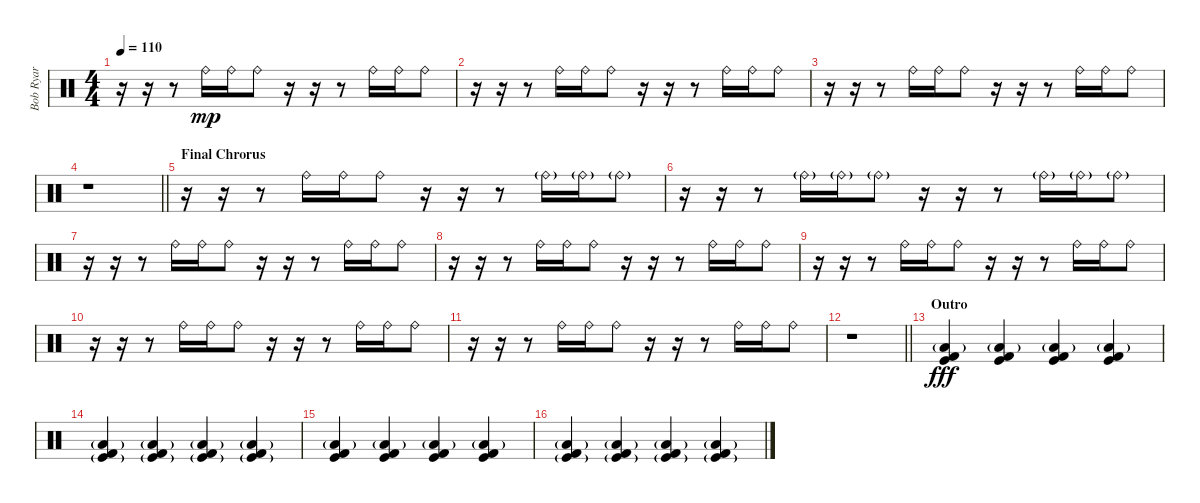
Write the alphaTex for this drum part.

\track ("Bob Ryar " "Bob Ryar ") {instrument percussion}
\staff {score}
\articulation defaults
\ts (4 4)
\tempo 110
\clef neutral
\ks c
r.16{dy pp} r.16 r.8 "Ride (bell)".16{dy mp} "Ride (bell)".16 "Ride (bell)".8 r.16 r.16 r.8 "Ride (bell)".16 "Ride (bell)".16 "Ride (bell)".8 |
r.16 r.16 r.8 "Ride (bell)".16 "Ride (bell)".16 "Ride (bell)".8 r.16 r.16 r.8 "Ride (bell)".16 "Ride (bell)".16 "Ride (bell)".8 |
r.16 r.16 r.8 "Ride (bell)".16 "Ride (bell)".16 "Ride (bell)".8 r.16 r.16 r.8 "Ride (bell)".16 "Ride (bell)".16 "Ride (bell)".8 |
\barLineRight lightlight
r.1 |
\section ("" "Final Chrorus")
r.16 r.16 r.8 "Ride (bell)".16 "Ride (bell)".16 "Ride (bell)".8 r.16 r.16 r.8 "Ride (bell)"{g}.16 "Ride (bell)"{g}.16 "Ride (bell)"{g}.8 |
r.16 r.16 r.8 "Ride (bell)"{g}.16 "Ride (bell)"{g}.16 "Ride (bell)"{g}.8 r.16 r.16 r.8 "Ride (bell)"{g}.16 "Ride (bell)"{g}.16 "Ride (bell)"{g}.8 |
r.16 r.16 r.8 "Ride (bell)".16 "Ride (bell)".16 "Ride (bell)".8 r.16 r.16 r.8 "Ride (bell)".16 "Ride (bell)".16 "Ride (bell)".8 |
r.16 r.16 r.8 "Ride (bell)".16 "Ride (bell)".16 "Ride (bell)".8 r.16 r.16 r.8 "Ride (bell)".16 "Ride (bell)".16 "Ride (bell)".8 |
r.16 r.16 r.8 "Ride (bell)".16 "Ride (bell)".16 "Ride (bell)".8 r.16 r.16 r.8 "Ride (bell)".16 "Ride (bell)".16 "Ride (bell)".8 |
r.16 r.16 r.8 "Ride (bell)".16 "Ride (bell)".16 "Ride (bell)".8 r.16 r.16 r.8 "Ride (bell)".16 "Ride (bell)".16 "Ride (bell)".8 |
r.16 r.16 r.8 "Ride (bell)".16 "Ride (bell)".16 "Ride (bell)".8 r.16 r.16 r.8 "Ride (bell)".16 "Ride (bell)".16 "Ride (bell)".8 |
\barLineRight lightlight
r.1 |
\section ("" "Outro")
("Low Floor Tom (hit)"{g} "Kick (hit)" "Kick (hit) 2").4{dy fff} ("Low Floor Tom (hit)"{g} "Kick (hit)" "Kick (hit) 2").4 ("Low Floor Tom (hit)"{g} "Kick (hit)" "Kick (hit) 2").4 ("Low Floor Tom (hit)"{g} "Kick (hit)" "Kick (hit) 2").4 |
("Low Floor Tom (hit)"{g} "Kick (hit)"{g} "Kick (hit) 2").4 ("Low Floor Tom (hit)"{g} "Kick (hit)"{g} "Kick (hit) 2").4 ("Low Floor Tom (hit)"{g} "Kick (hit)"{g} "Kick (hit) 2").4 ("Low Floor Tom (hit)"{g} "Kick (hit)"{g} "Kick (hit) 2").4 |
("Low Floor Tom (hit)"{g} "Kick (hit)" "Kick (hit) 2").4 ("Low Floor Tom (hit)"{g} "Kick (hit)" "Kick (hit) 2").4 ("Low Floor Tom (hit)"{g} "Kick (hit)" "Kick (hit) 2").4 ("Low Floor Tom (hit)"{g} "Kick (hit)" "Kick (hit) 2").4 |
("Low Floor Tom (hit)"{g} "Kick (hit)"{g} "Kick (hit) 2").4 ("Low Floor Tom (hit)"{g} "Kick (hit)"{g} "Kick (hit) 2").4 ("Low Floor Tom (hit)"{g} "Kick (hit)"{g} "Kick (hit) 2").4 ("Low Floor Tom (hit)"{g} "Kick (hit)"{g} "Kick (hit) 2").4
